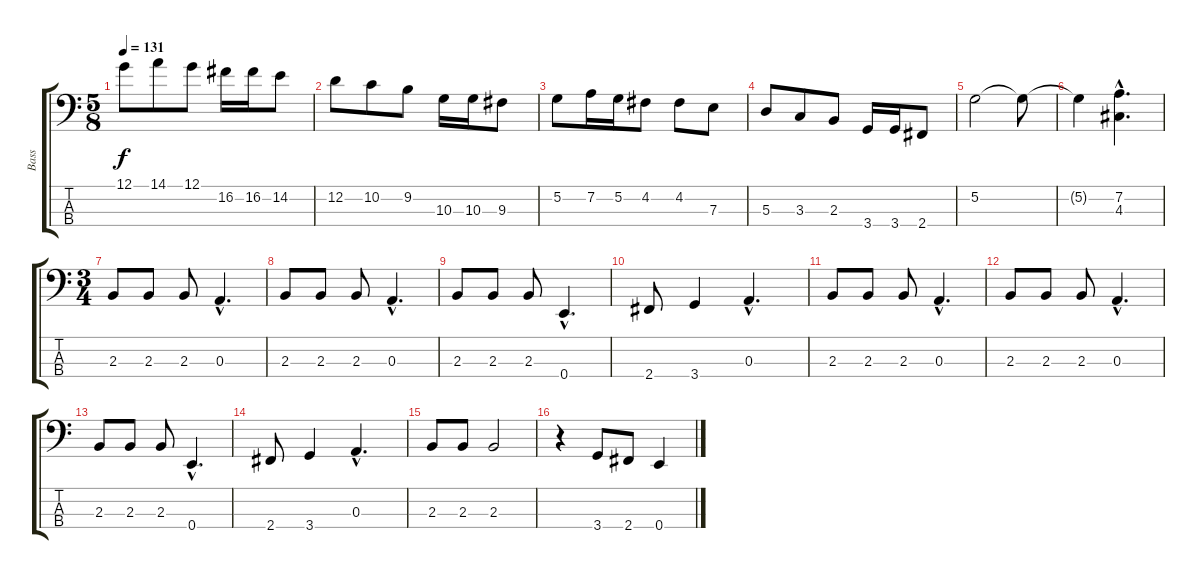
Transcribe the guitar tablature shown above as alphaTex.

\track ("Bass" "Bass") {instrument electricbassfinger}
\staff {score tabs}
\tuning (G2 D2 A1 E1) {hide}
\ts (5 8)
\tempo 131
\clef f4
\ks c
12.1.8{dy f} 14.1.8 12.1.8 16.2.16 16.2.16 14.2.8 |
12.2.8 10.2.8 9.2.8 10.3.16 10.3.16 9.3.8 |
5.2.8 7.2.16 5.2.16 4.2.8 4.2.8 7.3.8 |
5.3.8 3.3.8 2.3.8 3.4.16 3.4.16 2.4.8 |
5.2.2 5.2{t}.8 |
5.2{t}.4 (7.2{hac} 4.3{hac}).4{d} |
\ts (3 4)
2.3.8 2.3.8 2.3.8 0.3{hac}.4{d} |
2.3.8 2.3.8 2.3.8 0.3{hac}.4{d} |
2.3.8 2.3.8 2.3.8 0.4{hac}.4{d} |
2.4.8 3.4.4 0.3{hac}.4{d} |
2.3.8 2.3.8 2.3.8 0.3{hac}.4{d} |
2.3.8 2.3.8 2.3.8 0.3{hac}.4{d} |
2.3.8 2.3.8 2.3.8 0.4{hac}.4{d} |
2.4.8 3.4.4 0.3{hac}.4{d} |
2.3.8 2.3.8 2.3.2 |
r.4 3.4.8 2.4.8 0.4.4
